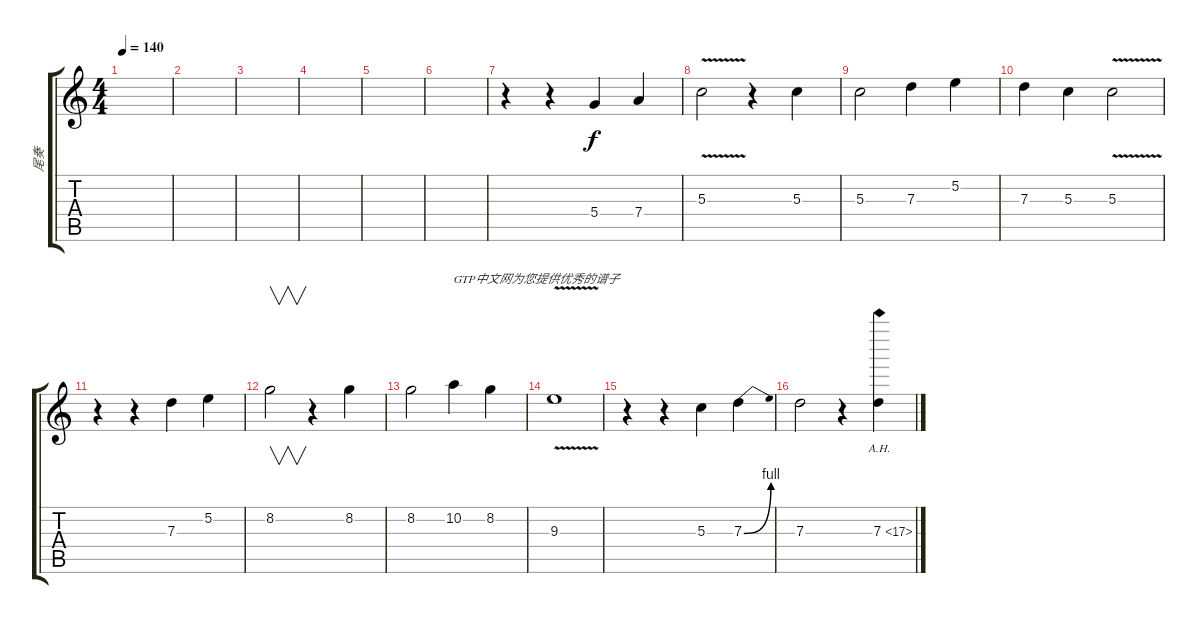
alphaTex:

\track ("尾奏" "尾奏") {instrument overdrivenguitar}
\staff {score tabs}
\tuning (E4 B3 G3 D3 A2 E2) {hide}
\ts (4 4)
\tempo 140
\clef g2
\ks c
|
|
|
|
|
|
r.4 r.4 5.4.4 7.4.4 |
5.3{v}.2 r.4 5.3.4 |
5.3.2 7.3.4 5.2.4 |
7.3.4 5.3.4 5.3{v}.2 |
r.4 r.4 7.3.4 5.2.4 |
8.2.2{v} r.4 8.2.4 |
8.2.2 10.2.4{txt "GTP中文网为您提供优秀的谱子"} 8.2.4 |
9.3{v}.1 |
r.4 r.4 5.3.4 7.3{be (bend 0 0 60 4)}.4 |
7.3.2 r.4 7.3{ah 10}.4
